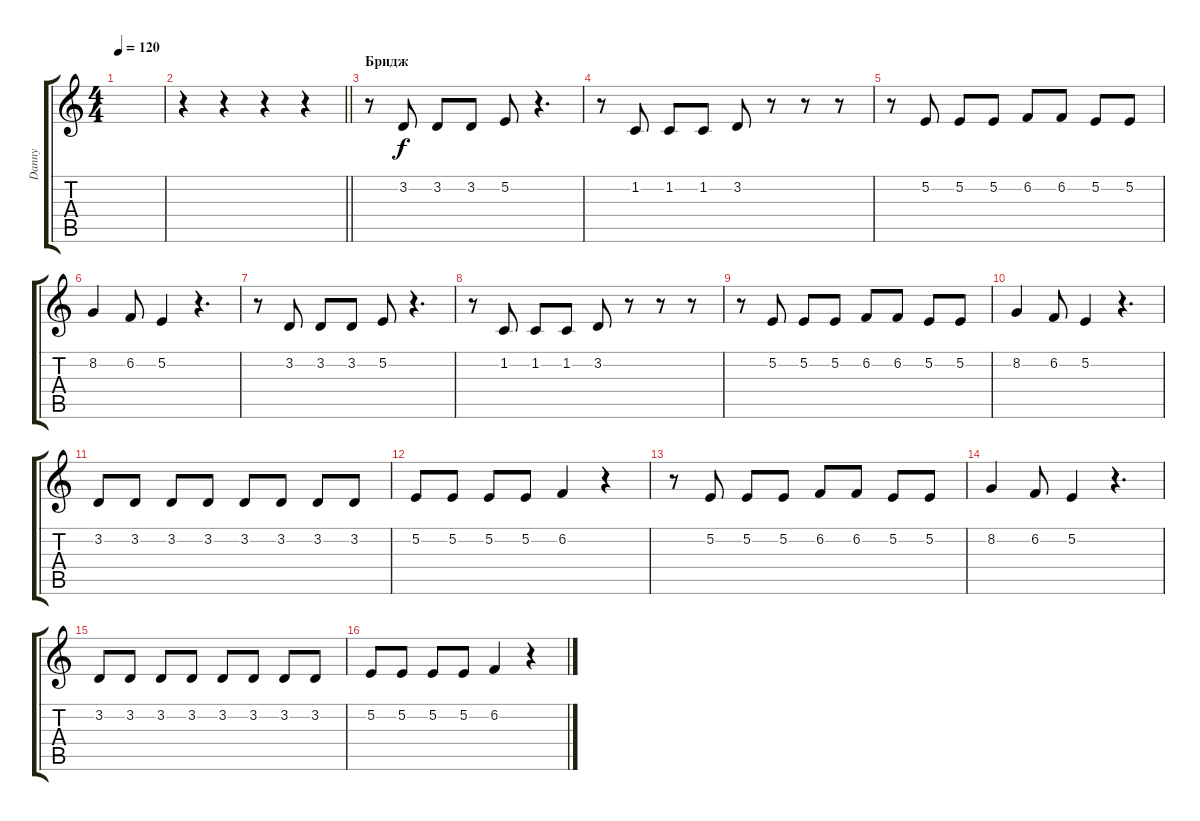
\track ("Danny" "Danny") {instrument trumpet}
\staff {score tabs}
\tuning (E4 B3 G3 D3 A2 E2) {hide}
\ts (4 4)
\tempo 120
\clef g2
\ks c
|
\barLineRight lightlight
r.4 r.4 r.4 r.4 |
\section ("" "Бридж")
r.8 3.2.8 3.2.8 3.2.8 5.2.8 r.4{d} |
r.8 1.2.8 1.2.8 1.2.8 3.2.8 r.8 r.8 r.8 |
r.8 5.2.8 5.2.8 5.2.8 6.2.8 6.2.8 5.2.8 5.2.8 |
8.2.4 6.2.8 5.2.4 r.4{d} |
r.8 3.2.8 3.2.8 3.2.8 5.2.8 r.4{d} |
r.8 1.2.8 1.2.8 1.2.8 3.2.8 r.8 r.8 r.8 |
r.8 5.2.8 5.2.8 5.2.8 6.2.8 6.2.8 5.2.8 5.2.8 |
8.2.4 6.2.8 5.2.4 r.4{d} |
3.2.8 3.2.8 3.2.8 3.2.8 3.2.8 3.2.8 3.2.8 3.2.8 |
5.2.8 5.2.8 5.2.8 5.2.8 6.2.4 r.4 |
r.8 5.2.8 5.2.8 5.2.8 6.2.8 6.2.8 5.2.8 5.2.8 |
8.2.4 6.2.8 5.2.4 r.4{d} |
3.2.8 3.2.8 3.2.8 3.2.8 3.2.8 3.2.8 3.2.8 3.2.8 |
5.2.8 5.2.8 5.2.8 5.2.8 6.2.4 r.4
